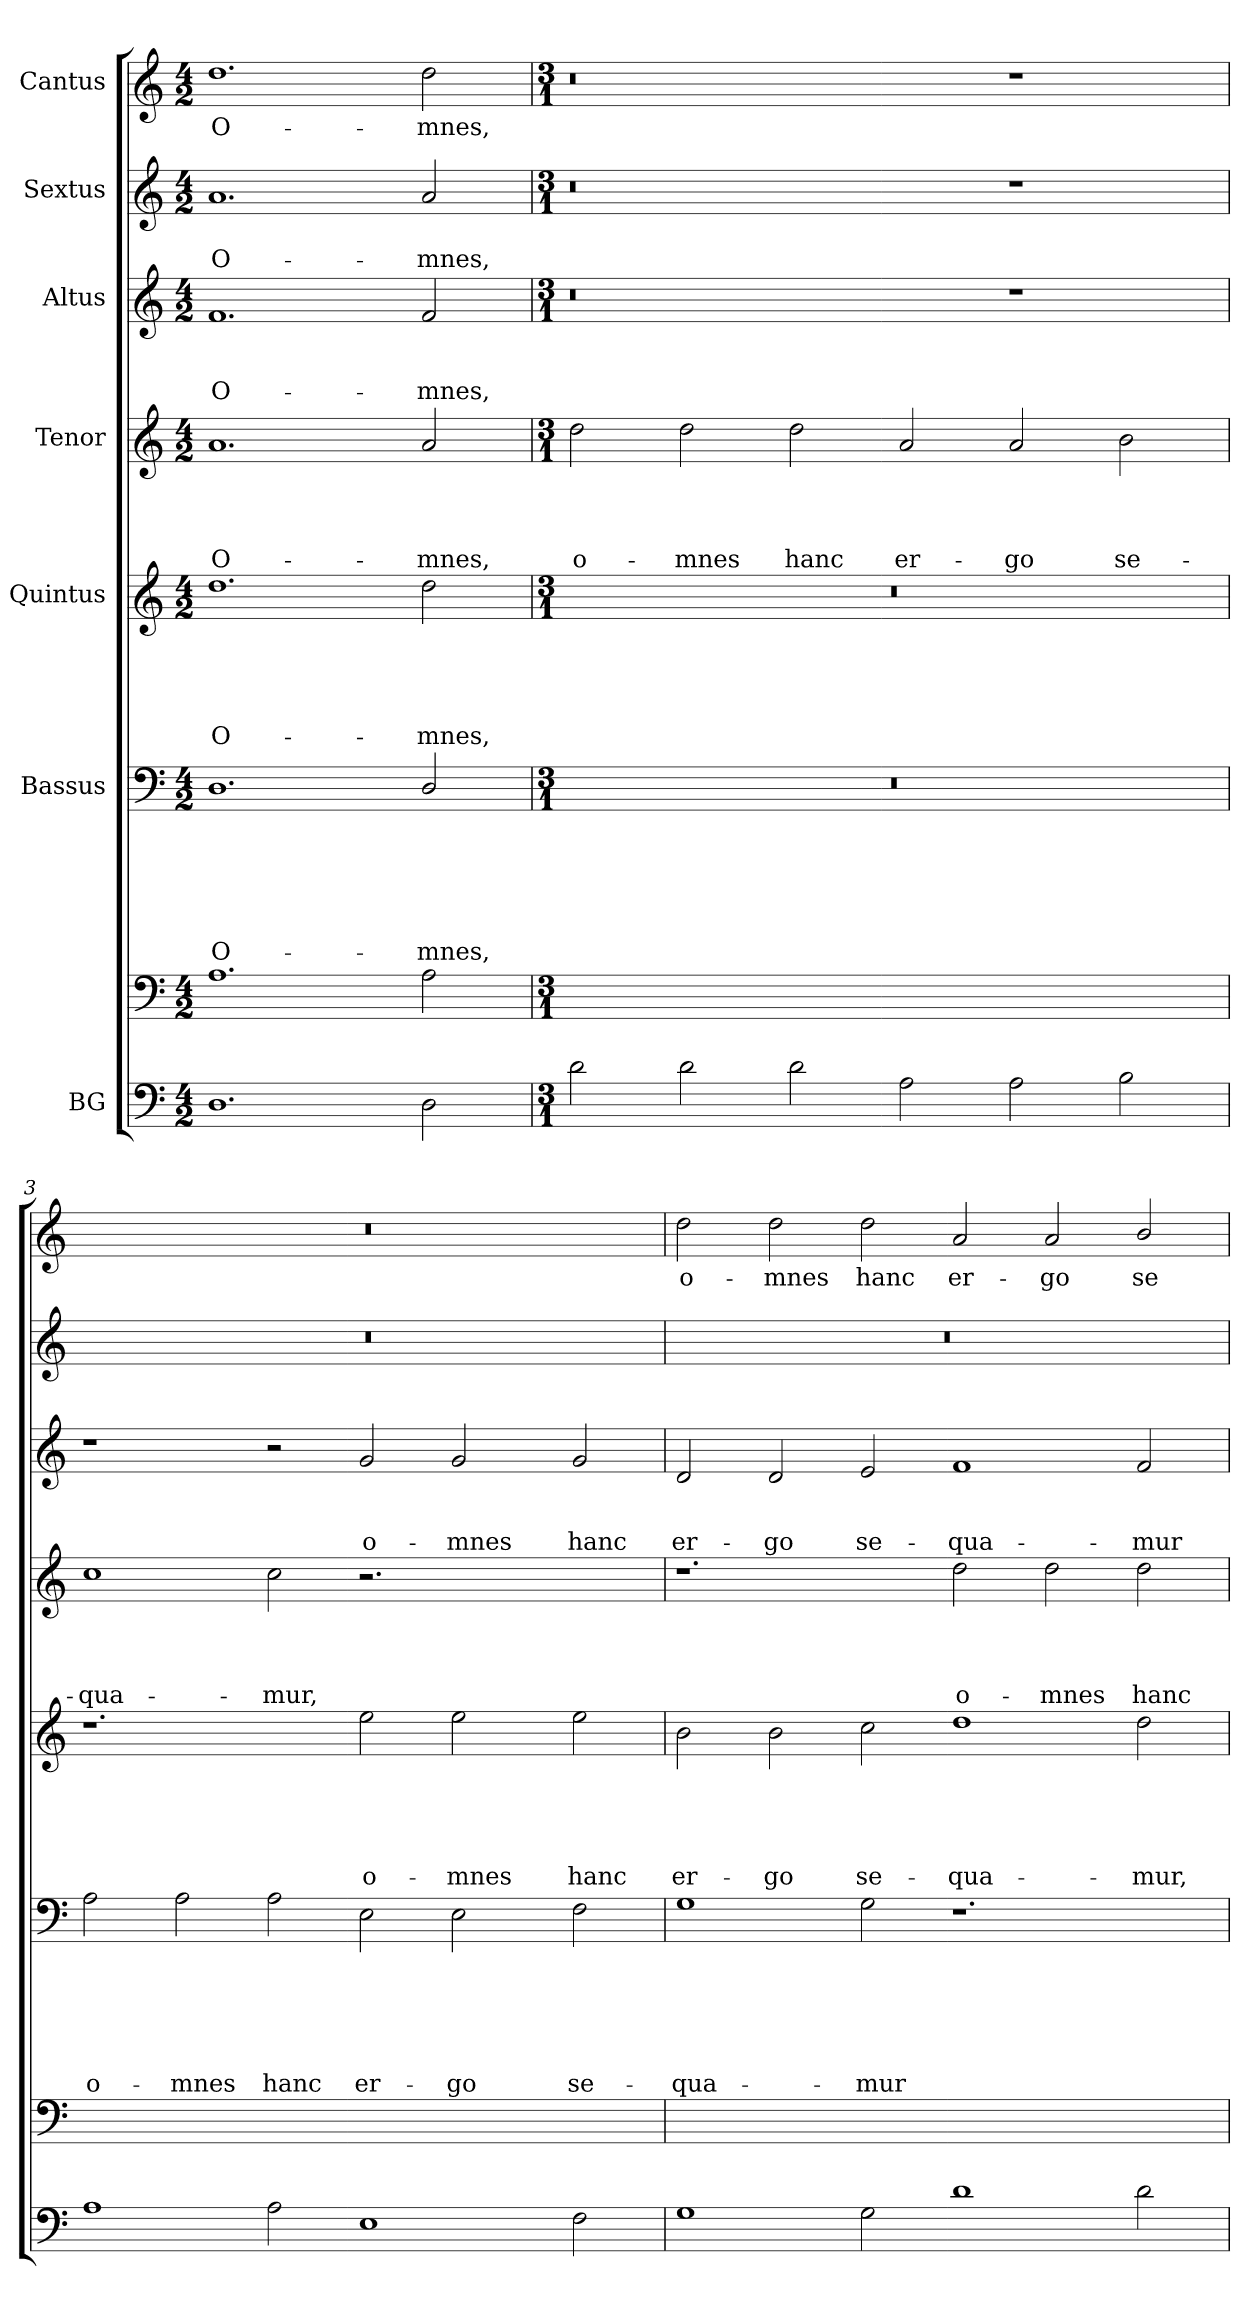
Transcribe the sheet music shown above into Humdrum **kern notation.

**kern	**kern	**kern	**text	**text	**text	**text	**text	**text	**kern	**text	**text	**text	**text	**text	**kern	**text	**text	**text	**text	**kern	**text	**text	**text	**kern	**text	**text	**kern	**text
*part7	*part7	*part6	*part6	*part6	*part6	*part6	*part6	*part6	*part5	*part5	*part5	*part5	*part5	*part5	*part4	*part4	*part4	*part4	*part4	*part3	*part3	*part3	*part3	*part2	*part2	*part2	*part1	*part1
*staff8	*staff7	*staff6	*staff6	*staff6	*staff6	*staff6	*staff6	*staff6	*staff5	*staff5	*staff5	*staff5	*staff5	*staff5	*staff4	*staff4	*staff4	*staff4	*staff4	*staff3	*staff3	*staff3	*staff3	*staff2	*staff2	*staff2	*staff1	*staff1
*I"BG	*	*I"Bassus	*	*	*	*	*	*	*I"Quintus	*	*	*	*	*	*I"Tenor	*	*	*	*	*I"Altus	*	*	*	*I"Sextus	*	*	*I"Cantus	*
*clefF4	*clefF4	*clefF4	*	*	*	*	*	*	*clefG2	*	*	*	*	*	*clefG2	*	*	*	*	*clefG2	*	*	*	*clefG2	*	*	*clefG2	*
*	*	*	*	*	*	*	*	*	*ITrd7c12	*	*	*	*	*	*ITrd7c12	*	*	*	*	*	*	*	*	*	*	*	*	*
*k[]	*k[]	*k[]	*	*	*	*	*	*	*k[]	*	*	*	*	*	*k[]	*	*	*	*	*k[]	*	*	*	*k[]	*	*	*k[]	*
*C:	*C:	*C:	*	*	*	*	*	*	*C:	*	*	*	*	*	*C:	*	*	*	*	*C:	*	*	*	*C:	*	*	*C:	*
*M4/2	*M4/2	*M4/2	*	*	*	*	*	*	*M4/2	*	*	*	*	*	*M4/2	*	*	*	*	*M4/2	*	*	*	*M4/2	*	*	*M4/2	*
=1	=1	=1	=1	=1	=1	=1	=1	=1	=1	=1	=1	=1	=1	=1	=1	=1	=1	=1	=1	=1	=1	=1	=1	=1	=1	=1	=1	=1
!	!	!	!	!	!	!	!	!LO:LY:b	!	!	!	!	!	!LO:LY:b	!	!	!	!	!LO:LY:b	!	!	!	!LO:LY:b	!	!	!LO:LY:b	!	!LO:LY:b
1.D	1.A	1.D	.	.	.	.	.	O-	1.d	.	.	.	.	O-	1.A	.	.	.	O-	1.f	.	.	O-	1.a	.	O-	1.dd	O-
!	!	!	!	!	!	!	!	!LO:LY:b	!	!	!	!	!	!LO:LY:b	!	!	!	!	!LO:LY:b	!	!	!	!LO:LY:b	!	!	!LO:LY:b	!	!LO:LY:b
2D\	2A\	2D/	.	.	.	.	.	-mnes,	2d\	.	.	.	.	-mnes,	2A/	.	.	.	-mnes,	2f/	.	.	-mnes,	2a/	.	-mnes,	2dd\	-mnes,
=2	=2	=2	=2	=2	=2	=2	=2	=2	=2	=2	=2	=2	=2	=2	=2	=2	=2	=2	=2	=2	=2	=2	=2	=2	=2	=2	=2	=2
*M3/1	*M3/1	*M3/1	*	*	*	*	*	*	*M3/1	*	*	*	*	*	*M3/1	*	*	*	*	*M3/1	*	*	*	*M3/1	*	*	*M3/1	*
*	*MM480	*MM480	*	*	*	*	*	*	*MM480	*	*	*	*	*	*MM480	*	*	*	*	*MM480	*	*	*	*MM480	*	*	*MM480	*
!	!	!	!	!	!	!	!	!	!	!	!	!	!	!	!	!	!	!	!LO:LY:b	!	!	!	!	!	!	!	!	!
2d\	0.ryy	0.r	.	.	.	.	.	.	0.r	.	.	.	.	.	2d\	.	.	.	o-	0r	.	.	.	0r	.	.	0r	.
!	!	!	!	!	!	!	!	!	!	!	!	!	!	!	!	!	!	!	!LO:LY:b	!	!	!	!	!	!	!	!	!
2d\	.	.	.	.	.	.	.	.	.	.	.	.	.	.	2d\	.	.	.	-mnes	.	.	.	.	.	.	.	.	.
!	!	!	!	!	!	!	!	!	!	!	!	!	!	!	!	!	!	!	!LO:LY:b	!	!	!	!	!	!	!	!	!
2d\	.	.	.	.	.	.	.	.	.	.	.	.	.	.	2d\	.	.	.	hanc	.	.	.	.	.	.	.	.	.
!	!	!	!	!	!	!	!	!	!	!	!	!	!	!	!	!	!	!	!LO:LY:b	!	!	!	!	!	!	!	!	!
2A\	.	.	.	.	.	.	.	.	.	.	.	.	.	.	2A/	.	.	.	er-	.	.	.	.	.	.	.	.	.
!	!	!	!	!	!	!	!	!	!	!	!	!	!	!	!	!	!	!	!LO:LY:b	!	!	!	!	!	!	!	!	!
2A\	.	.	.	.	.	.	.	.	.	.	.	.	.	.	2A/	.	.	.	-go	1r	.	.	.	1r	.	.	1r	.
!	!	!	!	!	!	!	!	!	!	!	!	!	!	!	!	!	!	!	!LO:LY:b	!	!	!	!	!	!	!	!	!
2B\	.	.	.	.	.	.	.	.	.	.	.	.	.	.	2B\	.	.	.	se-	.	.	.	.	.	.	.	.	.
=3	=3	=3	=3	=3	=3	=3	=3	=3	=3	=3	=3	=3	=3	=3	=3	=3	=3	=3	=3	=3	=3	=3	=3	=3	=3	=3	=3	=3
!	!	!	!	!	!	!	!	!LO:LY:b	!	!	!	!	!	!	!	!	!	!	!LO:LY:b	!	!	!	!	!	!	!	!	!
1A	0.ryy	2A\	.	.	.	.	.	o-	1.r	.	.	.	.	.	1c	.	.	.	-qua-	1r	.	.	.	0.r	.	.	0.r	.
!	!	!	!	!	!	!	!	!LO:LY:b	!	!	!	!	!	!	!	!	!	!	!	!	!	!	!	!	!	!	!	!
.	.	2A\	.	.	.	.	.	-mnes	.	.	.	.	.	.	.	.	.	.	.	.	.	.	.	.	.	.	.	.
!	!	!	!	!	!	!	!	!LO:LY:b	!	!	!	!	!	!	!	!	!	!	!LO:LY:b	!	!	!	!	!	!	!	!	!
2A\	.	2A\	.	.	.	.	.	hanc	.	.	.	.	.	.	2c\	.	.	.	-mur,	2r	.	.	.	.	.	.	.	.
!	!	!	!	!	!	!	!	!LO:LY:b	!	!	!	!	!	!LO:LY:b	!	!	!	!	!	!	!	!	!LO:LY:b	!	!	!	!	!
1E	.	2E\	.	.	.	.	.	er-	2e\	.	.	.	.	o-	2.r	.	.	.	.	2g/	.	.	o-	.	.	.	.	.
!	!	!	!	!	!	!	!	!LO:LY:b	!	!	!	!	!	!LO:LY:b	!	!	!	!	!	!	!	!	!LO:LY:b	!	!	!	!	!
.	.	2E\	.	.	.	.	.	-go	2e\	.	.	.	.	-mnes	.	.	.	.	.	2g/	.	.	-mnes	.	.	.	.	.
.	.	.	.	.	.	.	.	.	.	.	.	.	.	.	2.ryy	.	.	.	.	.	.	.	.	.	.	.	.	.
!	!	!	!	!	!	!	!	!LO:LY:b	!	!	!	!	!	!LO:LY:b	!	!	!	!	!	!	!	!	!LO:LY:b	!	!	!	!	!
2F\	.	2F\	.	.	.	.	.	se-	2e\	.	.	.	.	hanc	.	.	.	.	.	2g/	.	.	hanc	.	.	.	.	.
=4	=4	=4	=4	=4	=4	=4	=4	=4	=4	=4	=4	=4	=4	=4	=4	=4	=4	=4	=4	=4	=4	=4	=4	=4	=4	=4	=4	=4
!	!	!	!	!	!	!	!	!LO:LY:b	!	!	!	!	!	!LO:LY:b	!	!	!	!	!	!	!	!	!LO:LY:b	!	!	!	!	!LO:LY:b
1G	0.ryy	1G	.	.	.	.	.	-qua-	2B\	.	.	.	.	er-	1.r	.	.	.	.	2d/	.	.	er-	0.r	.	.	2dd\	o-
!	!	!	!	!	!	!	!	!	!	!	!	!	!	!LO:LY:b	!	!	!	!	!	!	!	!	!LO:LY:b	!	!	!	!	!LO:LY:b
.	.	.	.	.	.	.	.	.	2B\	.	.	.	.	-go	.	.	.	.	.	2d/	.	.	-go	.	.	.	2dd\	-mnes
!	!	!	!	!	!	!	!	!LO:LY:b	!	!	!	!	!	!LO:LY:b	!	!	!	!	!	!	!	!	!LO:LY:b	!	!	!	!	!LO:LY:b
2G\	.	2G\	.	.	.	.	.	-mur	2c\	.	.	.	.	se-	.	.	.	.	.	2e/	.	.	se-	.	.	.	2dd\	hanc
!	!	!	!	!	!	!	!	!	!	!	!	!	!	!LO:LY:b	!	!	!	!	!LO:LY:b	!	!	!	!LO:LY:b	!	!	!	!	!LO:LY:b
1d	.	1.r	.	.	.	.	.	.	1d	.	.	.	.	-qua-	2d\	.	.	.	o-	1f	.	.	-qua-	.	.	.	2a/	er-
!	!	!	!	!	!	!	!	!	!	!	!	!	!	!	!	!	!	!	!LO:LY:b	!	!	!	!	!	!	!	!	!LO:LY:b
.	.	.	.	.	.	.	.	.	.	.	.	.	.	.	2d\	.	.	.	-mnes	.	.	.	.	.	.	.	2a/	-go
!	!	!	!	!	!	!	!	!	!	!	!	!	!	!LO:LY:b	!	!	!	!	!LO:LY:b	!	!	!	!LO:LY:b	!	!	!	!	!LO:LY:b
2d\	.	.	.	.	.	.	.	.	2d\	.	.	.	.	-mur,	2d\	.	.	.	hanc	2f/	.	.	-mur	.	.	.	2b/	se-
=	=	=	=	=	=	=	=	=	=	=	=	=	=	=	=	=	=	=	=	=	=	=	=	=	=	=	=	=
*-	*-	*-	*-	*-	*-	*-	*-	*-	*-	*-	*-	*-	*-	*-	*-	*-	*-	*-	*-	*-	*-	*-	*-	*-	*-	*-	*-	*-
